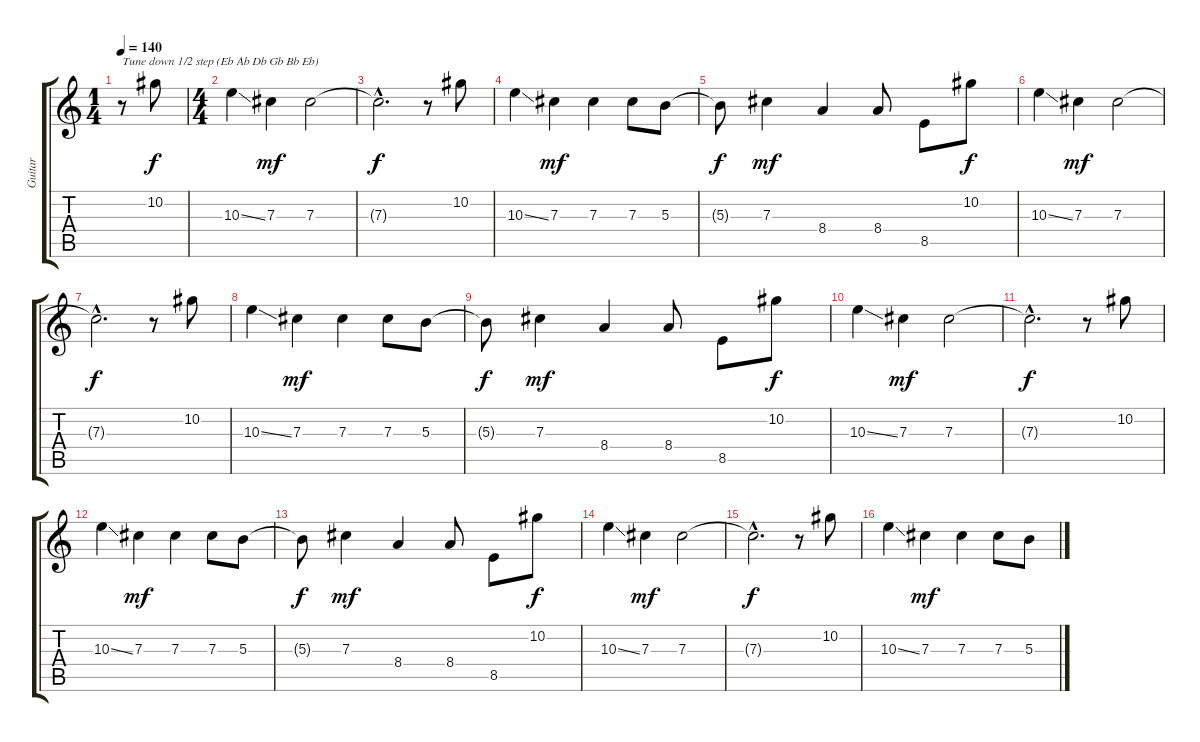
\track ("Guitar" "Guitar") {instrument electricguitarclean}
\staff {score tabs}
\tuning (Eb4 Bb3 Gb3 Db3 Ab2 Eb2) {hide}
\ts (1 4)
\tempo 140
\clef g2
\ks c
r.8{txt "Tune down 1/2 step (Eb Ab Db Gb Bb Eb)" dy f instrument electricguitarclean} 10.2.8 |
\ts (4 4)
10.3{ss}.4 7.3.4{dy mf} 7.3.2 |
7.3{hac t}.2{d dy f} r.8 10.2.8 |
10.3{ss}.4 7.3.4{dy mf} 7.3.4 7.3.8 5.3.8 |
5.3{t}.8{dy f} 7.3.4{dy mf} 8.4.4 8.4.8 8.5.8 10.2.8{dy f} |
10.3{ss}.4 7.3.4{dy mf} 7.3.2 |
7.3{hac t}.2{d dy f} r.8 10.2.8 |
10.3{ss}.4 7.3.4{dy mf} 7.3.4 7.3.8 5.3.8 |
5.3{t}.8{dy f} 7.3.4{dy mf} 8.4.4 8.4.8 8.5.8 10.2.8{dy f} |
10.3{ss}.4 7.3.4{dy mf} 7.3.2 |
7.3{hac t}.2{d dy f} r.8 10.2.8 |
10.3{ss}.4 7.3.4{dy mf} 7.3.4 7.3.8 5.3.8 |
5.3{t}.8{dy f} 7.3.4{dy mf} 8.4.4 8.4.8 8.5.8 10.2.8{dy f} |
10.3{ss}.4 7.3.4{dy mf} 7.3.2 |
7.3{hac t}.2{d dy f} r.8 10.2.8 |
10.3{ss}.4 7.3.4{dy mf} 7.3.4 7.3.8 5.3.8
